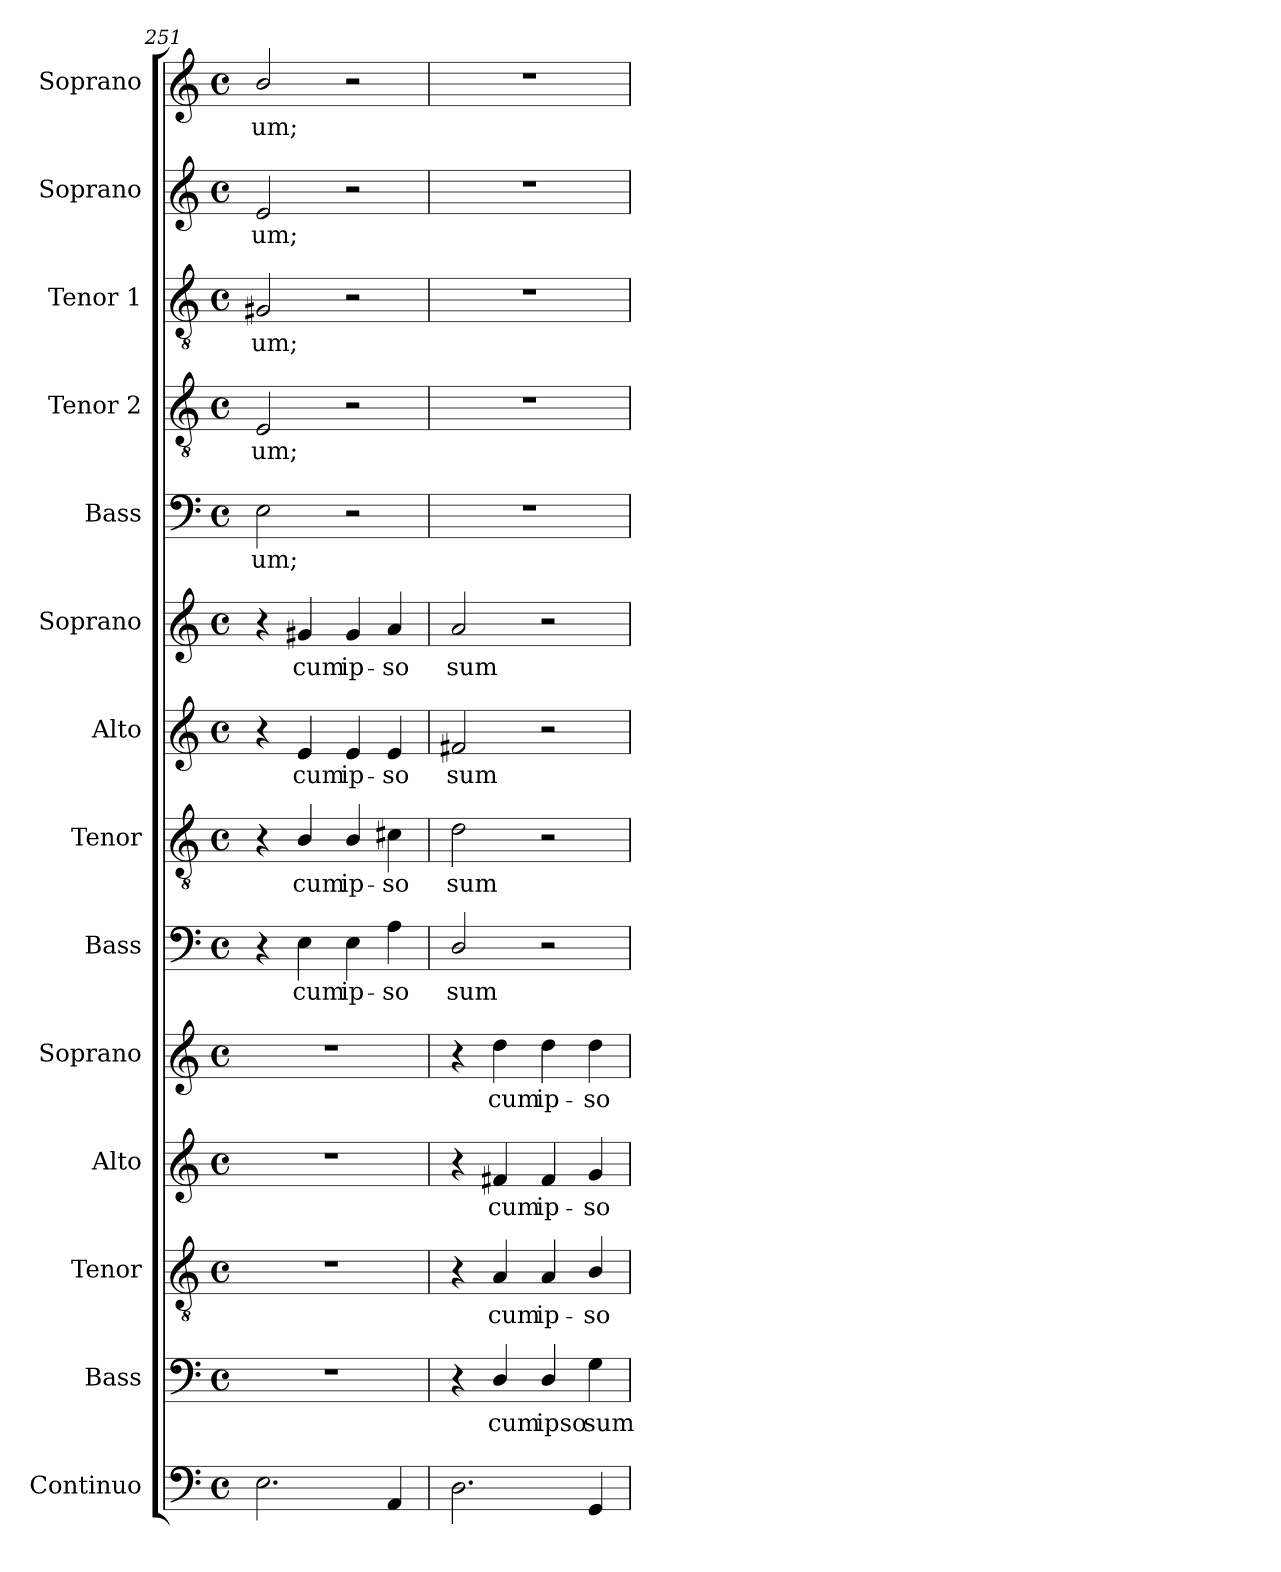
**kern	**kern	**text	**kern	**text	**kern	**text	**kern	**text	**kern	**text	**kern	**text	**kern	**text	**kern	**text	**kern	**text	**kern	**text	**kern	**text	**kern	**text	**kern	**text
*part14	*part13	*part13	*part12	*part12	*part11	*part11	*part10	*part10	*part9	*part9	*part8	*part8	*part7	*part7	*part6	*part6	*part5	*part5	*part4	*part4	*part3	*part3	*part2	*part2	*part1	*part1
*staff14	*staff13	*staff13	*staff12	*staff12	*staff11	*staff11	*staff10	*staff10	*staff9	*staff9	*staff8	*staff8	*staff7	*staff7	*staff6	*staff6	*staff5	*staff5	*staff4	*staff4	*staff3	*staff3	*staff2	*staff2	*staff1	*staff1
*I"Continuo	*I"Bass	*	*I"Tenor	*	*I"Alto	*	*I"Soprano	*	*I"Bass	*	*I"Tenor	*	*I"Alto	*	*I"Soprano	*	*I"Bass	*	*I"Tenor 2	*	*I"Tenor 1	*	*I"Soprano	*	*I"Soprano	*
*I'Cont.	*I'B.	*	*I'T.	*	*I'A.	*	*I'S.	*	*I'B.	*	*I'T.	*	*I'A.	*	*I'S.	*	*I'B.	*	*I'T2.	*	*I'T1.	*	*I'S.	*	*I'S.	*
*clefF4	*clefF4	*	*clefGv2	*	*clefG2	*	*clefG2	*	*clefF4	*	*clefGv2	*	*clefG2	*	*clefG2	*	*clefF4	*	*clefGv2	*	*clefGv2	*	*clefG2	*	*clefG2	*
*	*	*	*ITrd7c12	*	*	*	*	*	*	*	*ITrd7c12	*	*	*	*	*	*	*	*ITrd7c12	*	*ITrd7c12	*	*	*	*	*
*k[]	*k[]	*	*k[]	*	*k[]	*	*k[]	*	*k[]	*	*k[]	*	*k[]	*	*k[]	*	*k[]	*	*k[]	*	*k[]	*	*k[]	*	*k[]	*
*C:	*C:	*	*C:	*	*C:	*	*C:	*	*C:	*	*C:	*	*C:	*	*C:	*	*C:	*	*C:	*	*C:	*	*C:	*	*C:	*
*M4/4	*M4/4	*	*M4/4	*	*M4/4	*	*M4/4	*	*M4/4	*	*M4/4	*	*M4/4	*	*M4/4	*	*M4/4	*	*M4/4	*	*M4/4	*	*M4/4	*	*M4/4	*
*met(c)	*met(c)	*	*met(c)	*	*met(c)	*	*met(c)	*	*met(c)	*	*met(c)	*	*met(c)	*	*met(c)	*	*met(c)	*	*met(c)	*	*met(c)	*	*met(c)	*	*met(c)	*
=251	=251	=251	=251	=251	=251	=251	=251	=251	=251	=251	=251	=251	=251	=251	=251	=251	=251	=251	=251	=251	=251	=251	=251	=251	=251	=251
!	!	!	!	!	!	!	!	!	!	!	!	!	!	!	!	!	!	!LO:LY:b:color=#000000	!	!	!	!	!	!	!	!
!	!	!	!	!	!	!	!	!	!	!	!	!	!	!	!	!	!	!	!	!LO:LY:b:color=#000000	!	!	!	!	!	!
!	!	!	!	!	!	!	!	!	!	!	!	!	!	!	!	!	!	!	!	!	!	!LO:LY:b:color=#000000	!	!	!	!
!	!	!	!	!	!	!	!	!	!	!	!	!	!	!	!	!	!	!	!	!	!	!	!	!LO:LY:b:color=#000000	!	!
!	!	!	!	!	!	!	!	!	!	!	!	!	!	!	!	!	!	!	!	!	!	!	!	!	!	!LO:LY:b:color=#000000
2.Ei\	1r	.	1r	.	1r	.	1r	.	4r	.	4r	.	4r	.	4r	.	2Ei\	-um;	2EEi/	-um;	2GG#Xi/	-um;	2ei/	-um;	2bi/	-um;
!	!	!	!	!	!	!	!	!	!	!LO:LY:b:color=#000000	!	!	!	!	!	!	!	!	!	!	!	!	!	!	!	!
!	!	!	!	!	!	!	!	!	!	!	!	!LO:LY:b:color=#000000	!	!	!	!	!	!	!	!	!	!	!	!	!	!
!	!	!	!	!	!	!	!	!	!	!	!	!	!	!LO:LY:b:color=#000000	!	!	!	!	!	!	!	!	!	!	!	!
!	!	!	!	!	!	!	!	!	!	!	!	!	!	!	!	!LO:LY:b:color=#000000	!	!	!	!	!	!	!	!	!	!
.	.	.	.	.	.	.	.	.	4Ei\	cum	4BBi/	cum	4ei/	cum	4g#Xi/	cum	.	.	.	.	.	.	.	.	.	.
!	!	!	!	!	!	!	!	!	!	!LO:LY:b:color=#000000	!	!	!	!	!	!	!	!	!	!	!	!	!	!	!	!
!	!	!	!	!	!	!	!	!	!	!	!	!LO:LY:b:color=#000000	!	!	!	!	!	!	!	!	!	!	!	!	!	!
!	!	!	!	!	!	!	!	!	!	!	!	!	!	!LO:LY:b:color=#000000	!	!	!	!	!	!	!	!	!	!	!	!
!	!	!	!	!	!	!	!	!	!	!	!	!	!	!	!	!LO:LY:b:color=#000000	!	!	!	!	!	!	!	!	!	!
.	.	.	.	.	.	.	.	.	4Ei\	ip-	4BBi/	ip-	4ei/	ip-	4g#i/	ip-	2r	.	2r	.	2r	.	2r	.	2r	.
!	!	!	!	!	!	!	!	!	!	!LO:LY:b:color=#000000	!	!	!	!	!	!	!	!	!	!	!	!	!	!	!	!
!	!	!	!	!	!	!	!	!	!	!	!	!LO:LY:b:color=#000000	!	!	!	!	!	!	!	!	!	!	!	!	!	!
!	!	!	!	!	!	!	!	!	!	!	!	!	!	!LO:LY:b:color=#000000	!	!	!	!	!	!	!	!	!	!	!	!
!	!	!	!	!	!	!	!	!	!	!	!	!	!	!	!	!LO:LY:b:color=#000000	!	!	!	!	!	!	!	!	!	!
4AAi/	.	.	.	.	.	.	.	.	4Ai\	-so	4C#Xi\	-so	4ei/	-so	4ai/	-so	.	.	.	.	.	.	.	.	.	.
=252	=252	=252	=252	=252	=252	=252	=252	=252	=252	=252	=252	=252	=252	=252	=252	=252	=252	=252	=252	=252	=252	=252	=252	=252	=252	=252
!	!	!	!	!	!	!	!	!	!	!LO:LY:b:color=#000000	!	!	!	!	!	!	!	!	!	!	!	!	!	!	!	!
!	!	!	!	!	!	!	!	!	!	!	!	!LO:LY:b:color=#000000	!	!	!	!	!	!	!	!	!	!	!	!	!	!
!	!	!	!	!	!	!	!	!	!	!	!	!	!	!LO:LY:b:color=#000000	!	!	!	!	!	!	!	!	!	!	!	!
!	!	!	!	!	!	!	!	!	!	!	!	!	!	!	!	!LO:LY:b:color=#000000	!	!	!	!	!	!	!	!	!	!
2.Di\	4r	.	4r	.	4r	.	4r	.	2Di/	sum	2Di\	sum	2f#Xi/	sum	2ai/	sum	1r	.	1r	.	1r	.	1r	.	1r	.
!	!	!LO:LY:b:color=#000000	!	!	!	!	!	!	!	!	!	!	!	!	!	!	!	!	!	!	!	!	!	!	!	!
!	!	!	!	!LO:LY:b:color=#000000	!	!	!	!	!	!	!	!	!	!	!	!	!	!	!	!	!	!	!	!	!	!
!	!	!	!	!	!	!LO:LY:b:color=#000000	!	!	!	!	!	!	!	!	!	!	!	!	!	!	!	!	!	!	!	!
!	!	!	!	!	!	!	!	!LO:LY:b:color=#000000	!	!	!	!	!	!	!	!	!	!	!	!	!	!	!	!	!	!
.	4Di/	cum	4AAi/	cum	4f#Xi/	cum	4ddi\	cum	.	.	.	.	.	.	.	.	.	.	.	.	.	.	.	.	.	.
!	!	!LO:LY:b:color=#000000	!	!	!	!	!	!	!	!	!	!	!	!	!	!	!	!	!	!	!	!	!	!	!	!
!	!	!	!	!LO:LY:b:color=#000000	!	!	!	!	!	!	!	!	!	!	!	!	!	!	!	!	!	!	!	!	!	!
!	!	!	!	!	!	!LO:LY:b:color=#000000	!	!	!	!	!	!	!	!	!	!	!	!	!	!	!	!	!	!	!	!
!	!	!	!	!	!	!	!	!LO:LY:b:color=#000000	!	!	!	!	!	!	!	!	!	!	!	!	!	!	!	!	!	!
.	4Di/	ipso	4AAi/	ip-	4f#i/	ip-	4ddi\	ip-	2r	.	2r	.	2r	.	2r	.	.	.	.	.	.	.	.	.	.	.
!	!	!LO:LY:b:color=#000000	!	!	!	!	!	!	!	!	!	!	!	!	!	!	!	!	!	!	!	!	!	!	!	!
!	!	!	!	!LO:LY:b:color=#000000	!	!	!	!	!	!	!	!	!	!	!	!	!	!	!	!	!	!	!	!	!	!
!	!	!	!	!	!	!LO:LY:b:color=#000000	!	!	!	!	!	!	!	!	!	!	!	!	!	!	!	!	!	!	!	!
!	!	!	!	!	!	!	!	!LO:LY:b:color=#000000	!	!	!	!	!	!	!	!	!	!	!	!	!	!	!	!	!	!
4GGi/	4Gi\	sum	4BBi/	-so	4gi/	-so	4ddi\	-so	.	.	.	.	.	.	.	.	.	.	.	.	.	.	.	.	.	.
=	=	=	=	=	=	=	=	=	=	=	=	=	=	=	=	=	=	=	=	=	=	=	=	=	=	=
*-	*-	*-	*-	*-	*-	*-	*-	*-	*-	*-	*-	*-	*-	*-	*-	*-	*-	*-	*-	*-	*-	*-	*-	*-	*-	*-
